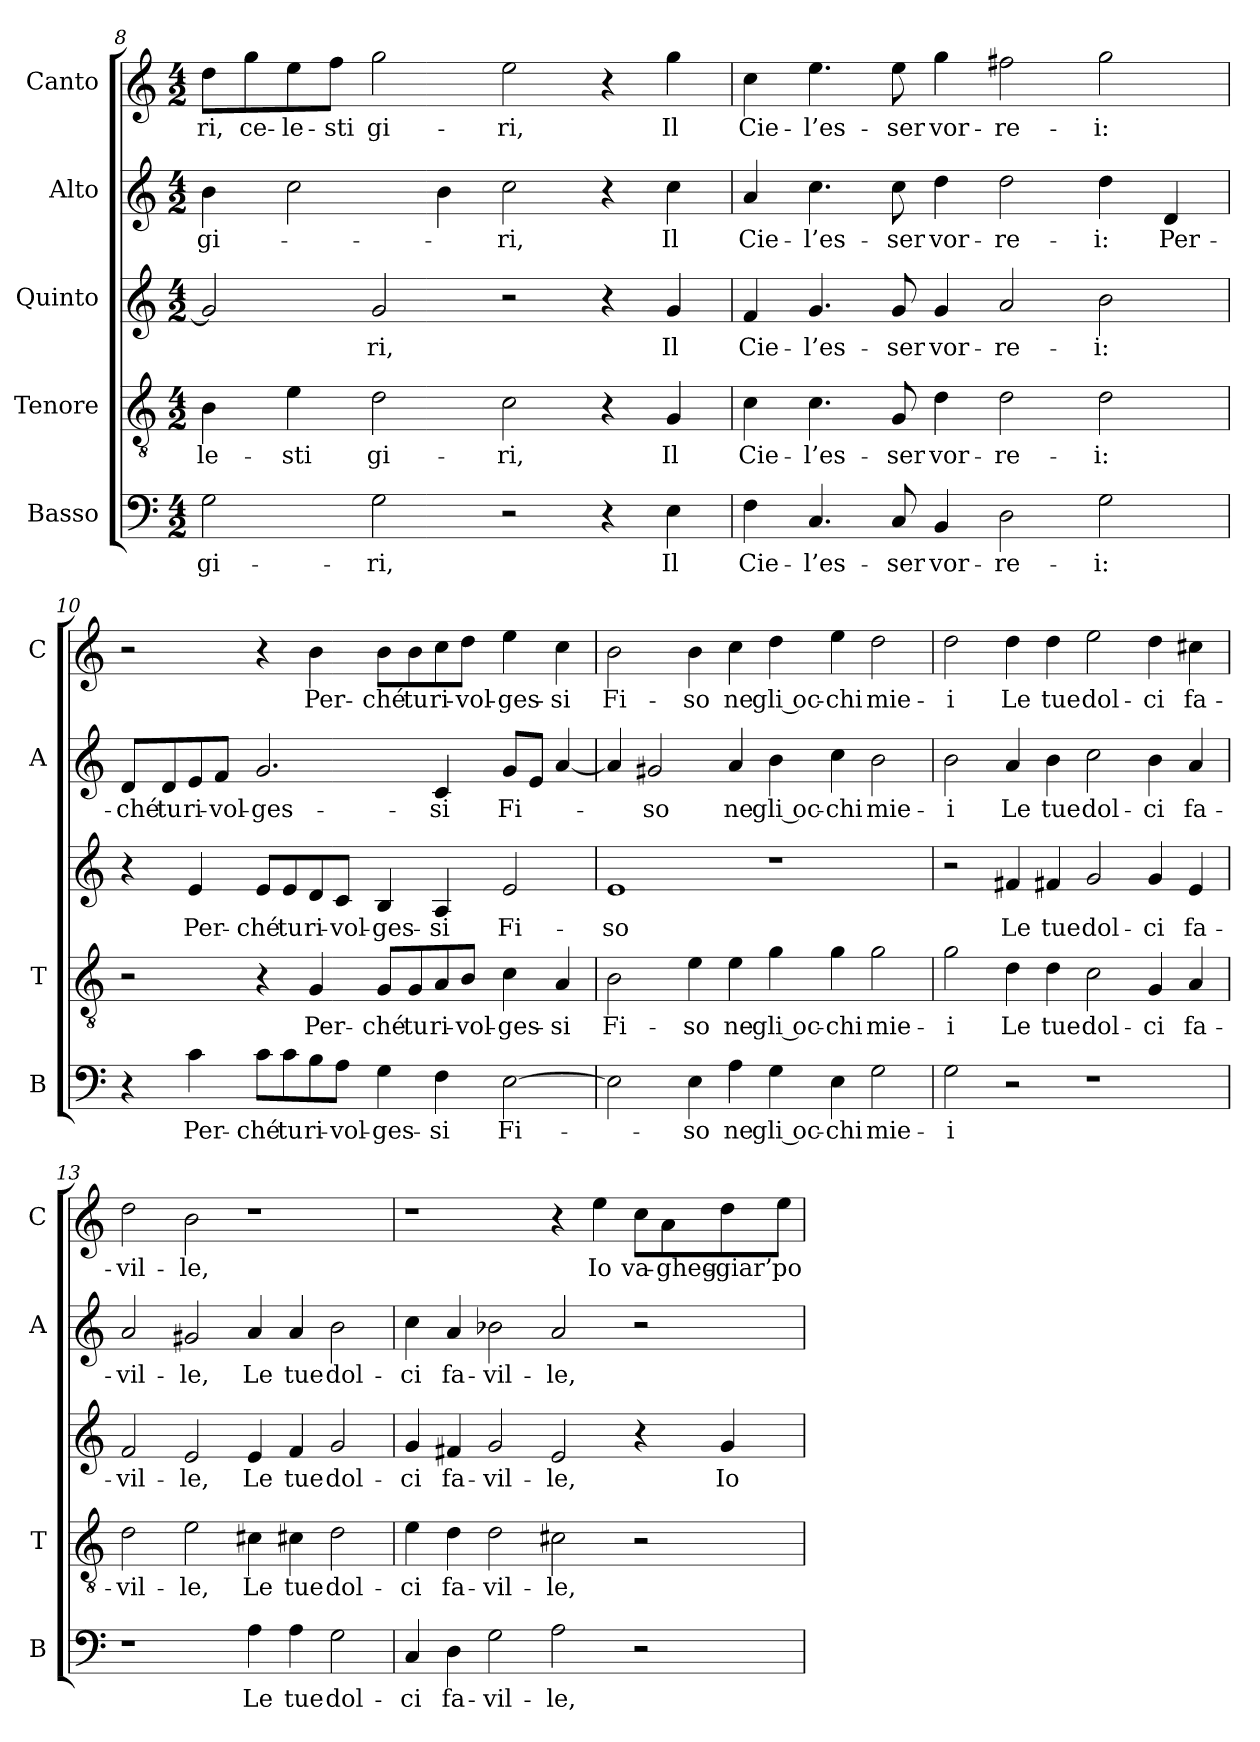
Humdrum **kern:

**kern	**text	**kern	**text	**kern	**text	**kern	**text	**kern	**text
*part5	*part5	*part4	*part4	*part3	*part3	*part2	*part2	*part1	*part1
*staff5	*staff5	*staff4	*staff4	*staff3	*staff3	*staff2	*staff2	*staff1	*staff1
*I"Basso	*	*I"Tenore	*	*I"Quinto	*	*I"Alto	*	*I"Canto	*
*I'B	*	*I'T	*	*	*	*I'A	*	*I'C	*
*clefF4	*	*clefGv2	*	*clefG2	*	*clefG2	*	*clefG2	*
*k[]	*	*k[]	*	*k[]	*	*k[]	*	*k[]	*
*M4/2	*	*M4/2	*	*M4/2	*	*M4/2	*	*M4/2	*
=8	=8	=8	=8	=8	=8	=8	=8	=8	=8
2G	gi-	4B	-le-	2g]	.	4b	gi-	8ddL	-ri,
.	.	.	.	.	.	.	.	8gg	ce-
.	.	4e	-sti	.	.	2cc	.	8ee	-le-
.	.	.	.	.	.	.	.	8ffJ	-sti
2G	-ri,	2d	gi-	2g	-ri,	.	.	2gg	gi-
.	.	.	.	.	.	4b	.	.	.
2r	.	2c	-ri,	2r	.	2cc	-ri,	2ee	-ri,
4r	.	4r	.	4r	.	4r	.	4r	.
4E	Il	4G	Il	4g	Il	4cc	Il	4gg	Il
=9	=9	=9	=9	=9	=9	=9	=9	=9	=9
4F	Cie-	4c	Cie-	4f	Cie-	4a	Cie-	4cc	Cie-
4.C	-l’es-	4.c	-l’es-	4.g	-l’es-	4.cc	-l’es-	4.ee	-l’es-
8C	-ser	8G	-ser	8g	-ser	8cc	-ser	8ee	-ser
4BB	vor-	4d	vor-	4g	vor-	4dd	vor-	4gg	vor-
2D	-re-	2d	-re-	2a	-re-	2dd	-re-	2ff#X	-re-
2G	-i:	2d	-i:	2b	-i:	4dd	-i:	2gg	-i:
.	.	.	.	.	.	4d	Per-	.	.
=10	=10	=10	=10	=10	=10	=10	=10	=10	=10
4r	.	2r	.	4r	.	8dL	-ché	2r	.
.	.	.	.	.	.	8d	tu	.	.
4c	Per-	.	.	4e	Per-	8e	ri-	.	.
.	.	.	.	.	.	8fJ	-vol-	.	.
8cL	-ché	4r	.	8eL	-ché	2.g	-ges-	4r	.
8c	tu	.	.	8e	tu	.	.	.	.
8B	ri-	4G	Per-	8d	ri-	.	.	4b	Per-
8AJ	-vol-	.	.	8cJ	-vol-	.	.	.	.
4G	-ges-	8GL	-ché	4B	-ges-	.	.	8bL	-ché
.	.	8G	tu	.	.	.	.	8b	tu
4F	-si	8A	ri-	4A	-si	4c	-si	8cc	ri-
.	.	8BJ	-vol-	.	.	.	.	8ddJ	-vol-
[2E	Fi-	4c	-ges-	2e	Fi-	8gL	Fi-	4ee	-ges-
.	.	.	.	.	.	8eJ	.	.	.
.	.	4A	-si	.	.	[4a	.	4cc	-si
=11	=11	=11	=11	=11	=11	=11	=11	=11	=11
2E]	.	2B	Fi-	1e	-so	4a]	.	2b	Fi-
.	.	.	.	.	.	2g#X	-so	.	.
4E	-so	4e	-so	.	.	.	.	4b	-so
4A	ne	4e	ne	.	.	4a	ne	4cc	ne
4G	gli oc-	4g	gli oc-	1r	.	4b	gli oc-	4dd	gli oc-
4E	-chi	4g	-chi	.	.	4cc	-chi	4ee	-chi
2G	mie-	2g	mie-	.	.	2b	mie-	2dd	mie-
=12	=12	=12	=12	=12	=12	=12	=12	=12	=12
2G	-i	2g	-i	2r	.	2b	-i	2dd	-i
2r	.	4d	Le	4f#X	Le	4a	Le	4dd	Le
.	.	4d	tue	4f#X	tue	4b	tue	4dd	tue
1r	.	2c	dol-	2g	dol-	2cc	dol-	2ee	dol-
.	.	4G	-ci	4g	-ci	4b	-ci	4dd	-ci
.	.	4A	fa-	4e	fa-	4a	fa-	4cc#X	fa-
=13	=13	=13	=13	=13	=13	=13	=13	=13	=13
1r	.	2d	-vil-	2f	-vil-	2a	-vil-	2dd	-vil-
.	.	2e	-le,	2e	-le,	2g#X	-le,	2b	-le,
4A	Le	4c#X	Le	4e	Le	4a	Le	1r	.
4A	tue	4c#X	tue	4f	tue	4a	tue	.	.
2G	dol-	2d	dol-	2g	dol-	2b	dol-	.	.
=14	=14	=14	=14	=14	=14	=14	=14	=14	=14
4C	-ci	4e	-ci	4g	-ci	4cc	-ci	1r	.
4D	fa-	4d	fa-	4f#X	fa-	4a	fa-	.	.
2G	-vil-	2d	-vil-	2g	-vil-	2b-X	-vil-	.	.
2A	-le,	2c#X	-le,	2e	-le,	2a	-le,	4r	.
.	.	.	.	.	.	.	.	4ee	Io
2r	.	2r	.	4r	.	2r	.	8ccL	va-
.	.	.	.	.	.	.	.	8a	-gheg-
.	.	.	.	4g	Io	.	.	8dd	-giar’
.	.	.	.	.	.	.	.	8eeJ	po-
=	=	=	=	=	=	=	=	=	=
*-	*-	*-	*-	*-	*-	*-	*-	*-	*-
